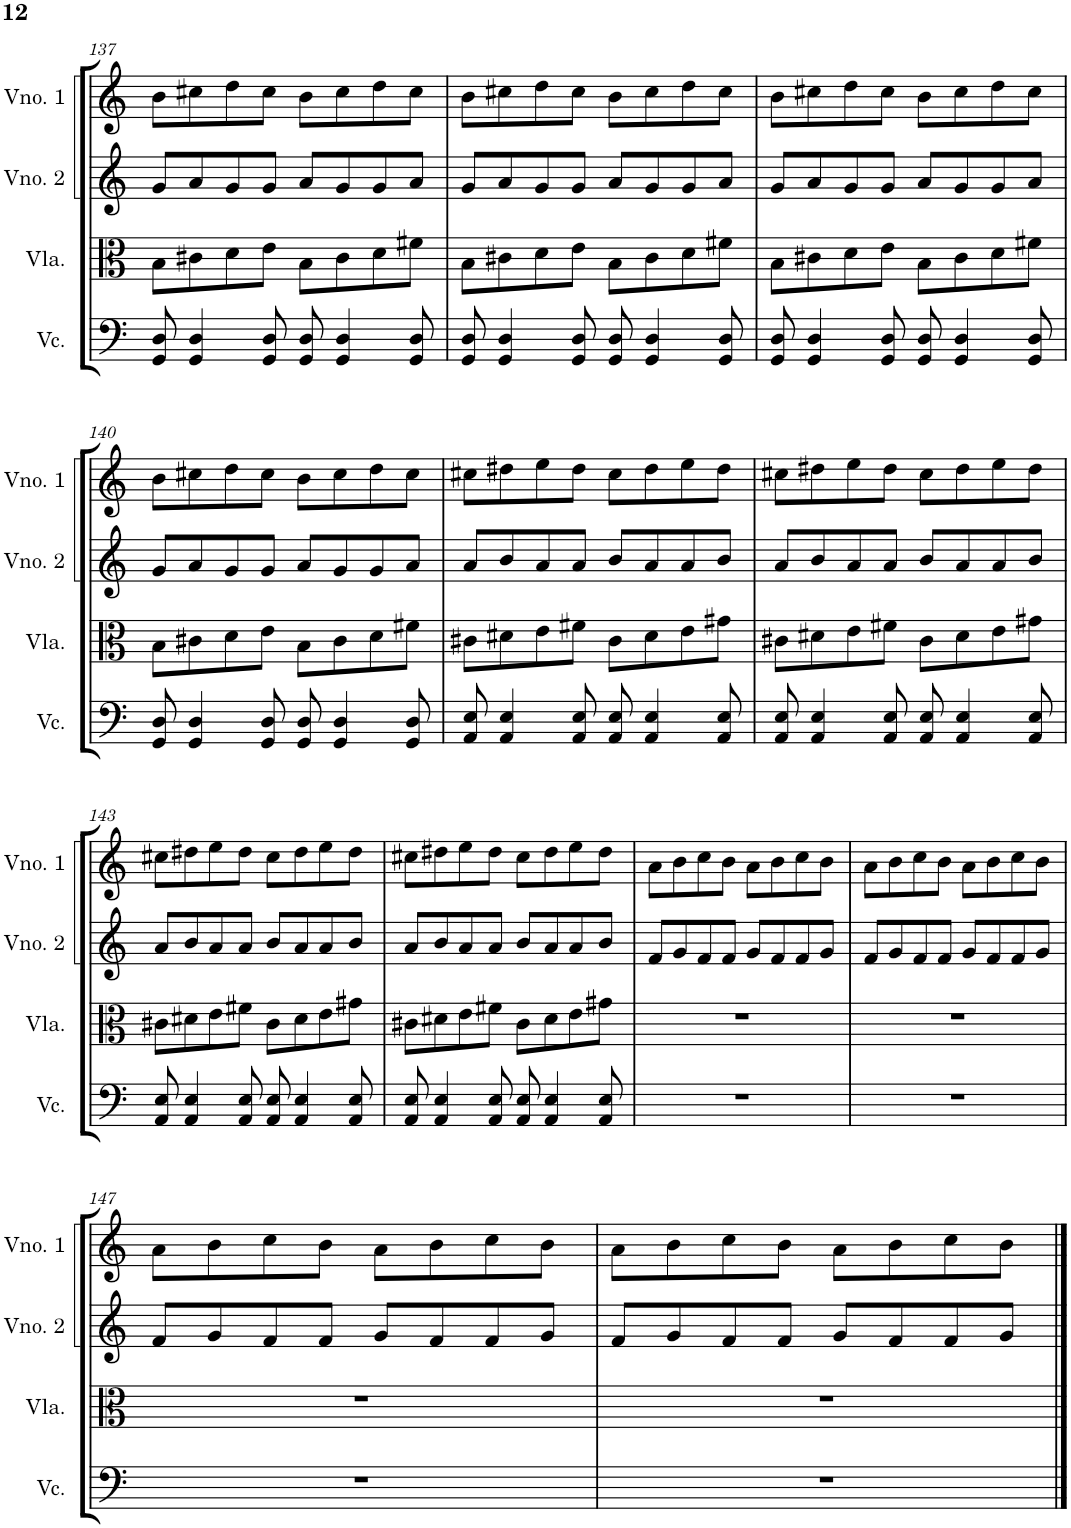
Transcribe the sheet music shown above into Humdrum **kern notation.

**kern	**kern	**kern	**kern
*part4	*part3	*part2	*part1
*staff4	*staff3	*staff2	*staff1
*I"Violoncelo	*I"Viola	*I"Violino 2	*I"Violino 1
*I'Vc.	*I'Vla.	*I'Vno. 2	*I'Vno. 1
!!LO:PB:g=z
*clefF4	*clefC3	*clefG2	*clefG2
*k[]	*k[]	*k[]	*k[]
*M4/4	*M4/4	*M4/4	*M4/4
=137	=137	=137	=137
8GG/ 8D/	8B\L	8g/L	8b\L
4GG/ 4D/	8c#X\	8a/	8cc#X\
.	8d\	8g/	8dd\
8GG/ 8D/	8e\J	8g/J	8cc#\J
8GG/ 8D/	8B\L	8a/L	8b\L
4GG/ 4D/	8c#\	8g/	8cc#\
.	8d\	8g/	8dd\
8GG/ 8D/	8f#X\J	8a/J	8cc#\J
=138	=138	=138	=138
8GG/ 8D/	8B\L	8g/L	8b\L
4GG/ 4D/	8c#X\	8a/	8cc#X\
.	8d\	8g/	8dd\
8GG/ 8D/	8e\J	8g/J	8cc#\J
8GG/ 8D/	8B\L	8a/L	8b\L
4GG/ 4D/	8c#\	8g/	8cc#\
.	8d\	8g/	8dd\
8GG/ 8D/	8f#X\J	8a/J	8cc#\J
=139	=139	=139	=139
8GG/ 8D/	8B\L	8g/L	8b\L
4GG/ 4D/	8c#X\	8a/	8cc#X\
.	8d\	8g/	8dd\
8GG/ 8D/	8e\J	8g/J	8cc#\J
8GG/ 8D/	8B\L	8a/L	8b\L
4GG/ 4D/	8c#\	8g/	8cc#\
.	8d\	8g/	8dd\
8GG/ 8D/	8f#X\J	8a/J	8cc#\J
!!LO:LB:g=z
=140	=140	=140	=140
8GG/ 8D/	8B\L	8g/L	8b\L
4GG/ 4D/	8c#X\	8a/	8cc#X\
.	8d\	8g/	8dd\
8GG/ 8D/	8e\J	8g/J	8cc#\J
8GG/ 8D/	8B\L	8a/L	8b\L
4GG/ 4D/	8c#\	8g/	8cc#\
.	8d\	8g/	8dd\
8GG/ 8D/	8f#X\J	8a/J	8cc#\J
=141	=141	=141	=141
8AA/ 8E/	8c#X\L	8a/L	8cc#X\L
4AA/ 4E/	8d#X\	8b/	8dd#X\
.	8e\	8a/	8ee\
8AA/ 8E/	8f#X\J	8a/J	8dd#\J
8AA/ 8E/	8c#\L	8b/L	8cc#\L
4AA/ 4E/	8d#\	8a/	8dd#\
.	8e\	8a/	8ee\
8AA/ 8E/	8g#X\J	8b/J	8dd#\J
=142	=142	=142	=142
8AA/ 8E/	8c#X\L	8a/L	8cc#X\L
4AA/ 4E/	8d#X\	8b/	8dd#X\
.	8e\	8a/	8ee\
8AA/ 8E/	8f#X\J	8a/J	8dd#\J
8AA/ 8E/	8c#\L	8b/L	8cc#\L
4AA/ 4E/	8d#\	8a/	8dd#\
.	8e\	8a/	8ee\
8AA/ 8E/	8g#X\J	8b/J	8dd#\J
!!LO:LB:g=z
=143	=143	=143	=143
8AA/ 8E/	8c#X\L	8a/L	8cc#X\L
4AA/ 4E/	8d#X\	8b/	8dd#X\
.	8e\	8a/	8ee\
8AA/ 8E/	8f#X\J	8a/J	8dd#\J
8AA/ 8E/	8c#\L	8b/L	8cc#\L
4AA/ 4E/	8d#\	8a/	8dd#\
.	8e\	8a/	8ee\
8AA/ 8E/	8g#X\J	8b/J	8dd#\J
=144	=144	=144	=144
8AA/ 8E/	8c#X\L	8a/L	8cc#X\L
4AA/ 4E/	8d#X\	8b/	8dd#X\
.	8e\	8a/	8ee\
8AA/ 8E/	8f#X\J	8a/J	8dd#\J
8AA/ 8E/	8c#\L	8b/L	8cc#\L
4AA/ 4E/	8d#\	8a/	8dd#\
.	8e\	8a/	8ee\
8AA/ 8E/	8g#X\J	8b/J	8dd#\J
=145	=145	=145	=145
1r	1r	8f/L	8a\L
.	.	8g/	8b\
.	.	8f/	8cc\
.	.	8f/J	8b\J
.	.	8g/L	8a\L
.	.	8f/	8b\
.	.	8f/	8cc\
.	.	8g/J	8b\J
=146	=146	=146	=146
1r	1r	8f/L	8a\L
.	.	8g/	8b\
.	.	8f/	8cc\
.	.	8f/J	8b\J
.	.	8g/L	8a\L
.	.	8f/	8b\
.	.	8f/	8cc\
.	.	8g/J	8b\J
!!LO:LB:g=z
=147	=147	=147	=147
1r	1r	8f/L	8a\L
.	.	8g/	8b\
.	.	8f/	8cc\
.	.	8f/J	8b\J
.	.	8g/L	8a\L
.	.	8f/	8b\
.	.	8f/	8cc\
.	.	8g/J	8b\J
=148	=148	=148	=148
1r	1r	8f/L	8a\L
.	.	8g/	8b\
.	.	8f/	8cc\
.	.	8f/J	8b\J
.	.	8g/L	8a\L
.	.	8f/	8b\
.	.	8f/	8cc\
.	.	8g/J	8b\J
==	==	==	==
*-	*-	*-	*-
